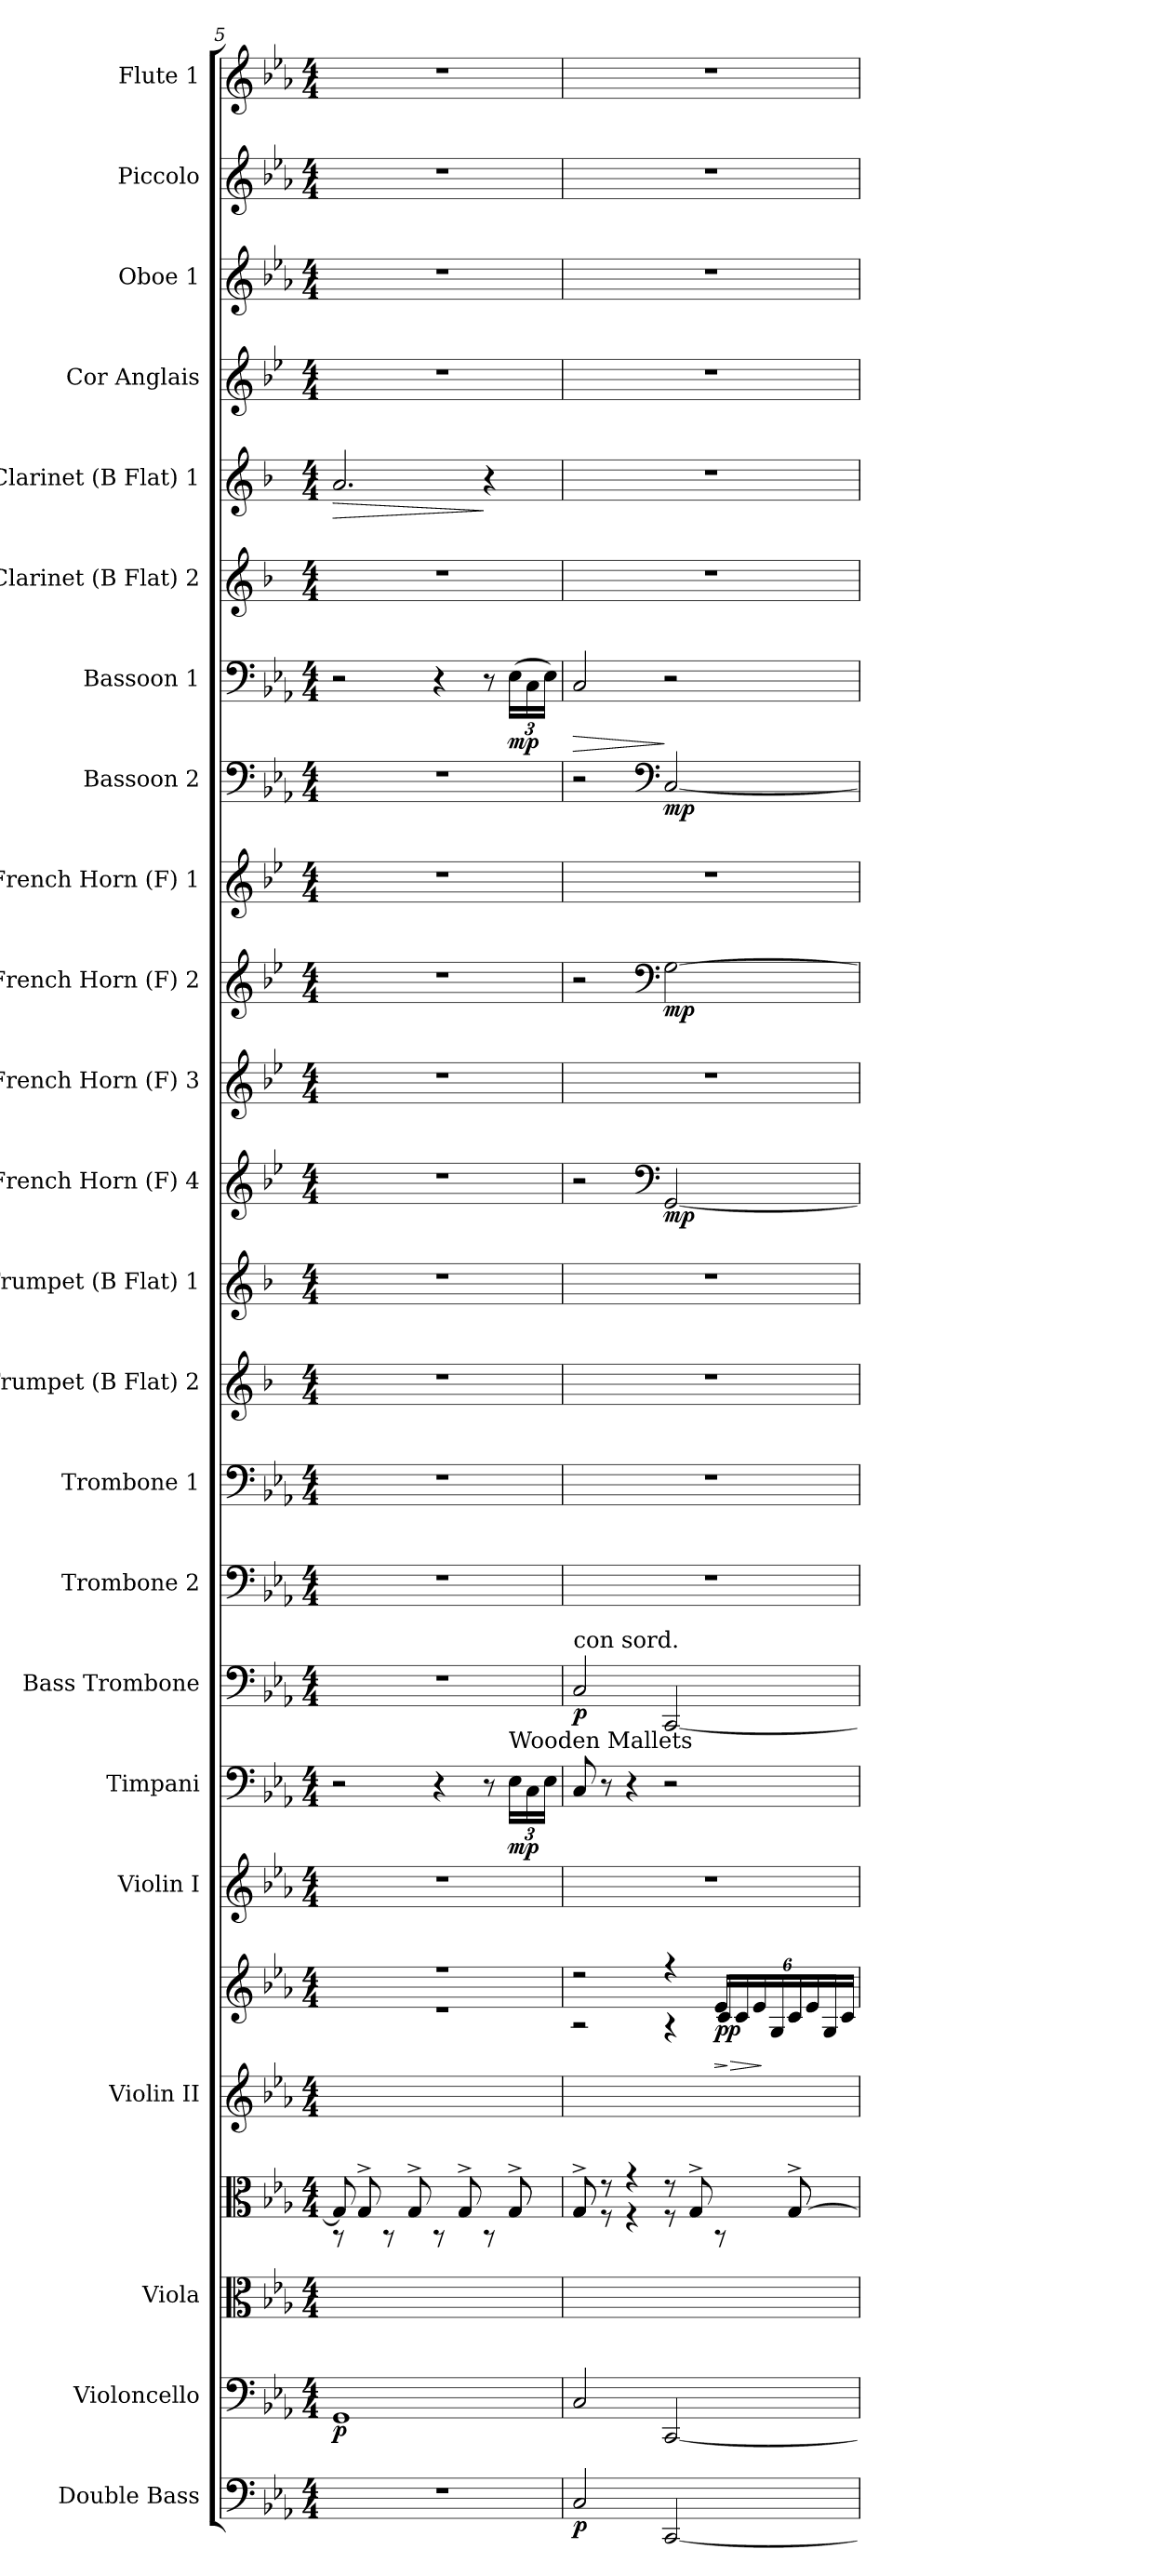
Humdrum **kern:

**kern	**dynam	**kern	**dynam	**kern	**kern	**kern	**kern	**dynam	**kern	**kern	**dynam	**kern	**dynam	**kern	**kern	**kern	**kern	**kern	**dynam	**kern	**kern	**dynam	**kern	**kern	**dynam	**kern	**dynam	**kern	**kern	**dynam	**kern	**kern	**kern	**kern
*part23	*part23	*part22	*part22	*part21	*part21	*part20	*part20	*part20	*part19	*part18	*part18	*part17	*part17	*part16	*part15	*part14	*part13	*part12	*part12	*part11	*part10	*part10	*part9	*part8	*part8	*part7	*part7	*part6	*part5	*part5	*part4	*part3	*part2	*part1
*staff25	*staff25	*staff24	*staff24	*staff23	*staff22	*staff21	*staff20	*staff20/21	*staff19	*staff18	*staff18	*staff17	*staff17	*staff16	*staff15	*staff14	*staff13	*staff12	*staff12	*staff11	*staff10	*staff10	*staff9	*staff8	*staff8	*staff7	*staff7	*staff6	*staff5	*staff5	*staff4	*staff3	*staff2	*staff1
*I"Double Bass	*	*I"Violoncello	*	*I"Viola	*	*I"Violin II	*	*	*I"Violin I	*I"Timpani	*	*I"Bass Trombone	*	*I"Trombone 2	*I"Trombone 1	*I"Trumpet (B Flat) 2	*I"Trumpet (B Flat) 1	*I"French Horn (F) 4	*	*I"French Horn (F) 3	*I"French Horn (F) 2	*	*I"French Horn (F) 1	*I"Bassoon 2	*	*I"Bassoon 1	*	*I"Clarinet (B Flat) 2	*I"Clarinet (B Flat) 1	*	*I"Cor Anglais	*I"Oboe 1	*I"Piccolo	*I"Flute 1
*I'D. B.	*	*I'Vc.	*	*I'Vla	*	*I'Vln II	*	*	*I'Vln I	*I'Timp.	*	*I'B. Tbn.	*	*I'Tbn. 2	*I'Tbn. 1	*I'Tpt (B Flat) 2	*I'Tpt (B Flat) 1	*I'F. Hn (F) 4	*	*I'F. Hn (F) 3	*I'F. Hn (F) 2	*	*I'F. Hn (F) 1	*I'Bsn 2	*	*I'Bsn 1	*	*I'Cl. (B Flat) 2	*I'Cl. (B Flat) 1	*	*I'C. A.	*I'Ob. 1	*I'Picc.	*I'Fl. 1
*clefF4	*	*clefF4	*	*clefC3	*clefC3	*clefG2	*clefG2	*	*clefG2	*clefF4	*	*clefF4	*	*clefF4	*clefF4	*clefG2	*clefG2	*clefG2	*	*clefG2	*clefG2	*	*clefG2	*clefF4	*	*clefF4	*	*clefG2	*clefG2	*	*clefG2	*clefG2	*clefG2	*clefG2
*ITrd7c12	*	*	*	*	*	*	*	*	*	*	*	*	*	*	*	*ITrd1c2	*ITrd1c2	*ITrd4c7	*	*ITrd4c7	*ITrd4c7	*	*ITrd4c7	*	*	*	*	*ITrd1c2	*ITrd1c2	*	*ITrd4c7	*	*ITrd-7c-12	*
*k[b-e-a-]	*	*k[b-e-a-]	*	*k[b-e-a-]	*k[b-e-a-]	*k[b-e-a-]	*k[b-e-a-]	*	*k[b-e-a-]	*k[b-e-a-]	*	*k[b-e-a-]	*	*k[b-e-a-]	*k[b-e-a-]	*k[b-e-a-]	*k[b-e-a-]	*k[b-e-a-]	*	*k[b-e-a-]	*k[b-e-a-]	*	*k[b-e-a-]	*k[b-e-a-]	*	*k[b-e-a-]	*	*k[b-e-a-]	*k[b-e-a-]	*	*k[b-e-a-]	*k[b-e-a-]	*k[b-e-a-]	*k[b-e-a-]
*c:	*	*c:	*	*c:	*c:	*c:	*c:	*	*c:	*c:	*	*c:	*	*c:	*c:	*c:	*c:	*c:	*	*c:	*c:	*	*c:	*c:	*	*c:	*	*c:	*c:	*	*c:	*c:	*c:	*c:
*M4/4	*	*M4/4	*	*M4/4	*M4/4	*M4/4	*M4/4	*	*M4/4	*M4/4	*	*M4/4	*	*M4/4	*M4/4	*M4/4	*M4/4	*M4/4	*	*M4/4	*M4/4	*	*M4/4	*M4/4	*	*M4/4	*	*M4/4	*M4/4	*	*M4/4	*M4/4	*M4/4	*M4/4
=5	=5	=5	=5	=5	=5	=5	=5	=5	=5	=5	=5	=5	=5	=5	=5	=5	=5	=5	=5	=5	=5	=5	=5	=5	=5	=5	=5	=5	=5	=5	=5	=5	=5	=5
*	*	*	*	*	*^	*	*^	*	*	*	*	*	*	*	*	*	*	*	*	*	*	*	*	*	*	*	*	*	*	*	*	*	*	*
!	!	!	!LO:DY:b	!	!	!	!	!	!	!	!	!	!	!	!	!	!	!	!	!	!	!	!	!	!	!	!	!	!	!	!	!LO:HP:b	!	!	!	!
1r	.	1GG	p	1ryy	8G/]	8r	1ryy	1r	1r	.	1r	2r	.	1r	.	1r	1r	1r	1r	1r	.	1r	1r	.	1r	1r	.	2r	.	1r	2.g/	>	1r	1r	1r	1r
.	.	.	.	.	4G^</	8G/	.	.	.	.	.	.	.	.	.	.	.	.	.	.	.	.	.	.	.	.	.	.	.	.	.	.	.	.	.	.
.	.	.	.	.	.	8r	.	.	.	.	.	.	.	.	.	.	.	.	.	.	.	.	.	.	.	.	.	.	.	.	.	.	.	.	.	.
.	.	.	.	.	4G^</	8G/	.	.	.	.	.	.	.	.	.	.	.	.	.	.	.	.	.	.	.	.	.	.	.	.	.	.	.	.	.	.
.	.	.	.	.	.	8r	.	.	.	.	.	4r	.	.	.	.	.	.	.	.	.	.	.	.	.	.	.	4r	.	.	.	.	.	.	.	.
.	.	.	.	.	4G^</	8G/	.	.	.	.	.	.	.	.	.	.	.	.	.	.	.	.	.	.	.	.	.	.	.	.	.	.	.	.	.	.
.	.	.	.	.	.	8r	.	.	.	.	.	8r	.	.	.	.	.	.	.	.	.	.	.	.	.	.	.	8r	.	.	4r	]	.	.	.	.
*	*	*	*	*	*	*	*	*	*	*	*	*Xbrackettup	*	*	*	*	*	*	*	*	*	*	*	*	*	*	*	*Xbrackettup	*	*	*	*	*	*	*	*
!	!	!	!	!	!	!	!	!	!	!	!	!LO:TX:a:t=Wooden Mallets	!	!	!	!	!	!	!	!	!	!	!	!	!	!	!	!	!	!	!	!	!	!	!	!
!	!	!	!	!	!	!	!	!	!	!	!	!	!LO:DY:b	!	!	!	!	!	!	!	!	!	!	!	!	!	!	!	!LO:DY:b	!	!	!	!	!	!	!
.	.	.	.	.	8G^</	8G/	.	.	.	.	.	24E-\LL	mp	.	.	.	.	.	.	.	.	.	.	.	.	.	.	(24E-\LL	mp	.	.	.	.	.	.	.
.	.	.	.	.	.	.	.	.	.	.	.	24C\	.	.	.	.	.	.	.	.	.	.	.	.	.	.	.	24C\	.	.	.	.	.	.	.	.
.	.	.	.	.	.	.	.	.	.	.	.	24E-\JJ	.	.	.	.	.	.	.	.	.	.	.	.	.	.	.	24E-\JJ)	.	.	.	.	.	.	.	.
=6	=6	=6	=6	=6	=6	=6	=6	=6	=6	=6	=6	=6	=6	=6	=6	=6	=6	=6	=6	=6	=6	=6	=6	=6	=6	=6	=6	=6	=6	=6	=6	=6	=6	=6	=6	=6
*	*	*	*	*	*	*^	*	*	*	*	*	*	*	*	*	*	*	*	*	*	*	*	*	*	*	*	*	*	*	*	*	*	*	*	*	*
!	!	!	!	!	!	!	!	!	!	!	!	!	!	!	!LO:TX:a:color=#000000:t=con sord.	!	!	!	!	!	!	!	!	!	!	!	!	!	!	!	!	!	!	!	!	!	!
!	!LO:DY:b	!	!	!	!	!	!	!	!	!	!	!	!	!	!	!LO:DY:b	!	!	!	!	!	!	!	!	!	!	!	!	!	!LO:HP:b	!	!	!	!	!	!	!
2CC/	p	2C/	.	1ryy	8G^</	2ryy	8G/	1ryy	2r	2r	.	1r	8C/	.	2C/	p	1r	1r	1r	1r	2r	.	1r	2r	.	1r	2r	.	2C/	>	1r	1r	.	1r	1r	1r	1r
.	.	.	.	.	8r	.	8r	.	.	.	.	.	8r	.	.	.	.	.	.	.	.	.	.	.	.	.	.	.	.	.	.	.	.	.	.	.	.
.	.	.	.	.	4r	.	4r	.	.	.	.	.	4r	.	.	.	.	.	.	.	.	.	.	.	.	.	.	.	.	.	.	.	.	.	.	.	.
*	*	*	*	*	*	*	*	*	*	*	*	*	*	*	*	*	*	*	*	*	*clefF4	*	*	*clefF4	*	*	*clefF4	*	*	*	*	*	*	*	*	*	*
!	!	!	!	!	!	!	!	!	!	!	!	!	!	!	!	!	!	!	!	!	!	!LO:DY:b	!	!	!LO:DY:b	!	!	!LO:DY:b	!	!	!	!	!	!	!	!	!
[<2CCC/	.	[<2CC/	.	.	8r	8r	2ryy	.	4r	4r	.	.	2r	.	[<2CC/	.	.	.	.	.	[<2CC/	mp	.	[>2C\	mp	.	[<2C/	mp	2r	]	.	.	.	.	.	.	.
.	.	.	.	.	4G^</	8G/	.	.	.	.	.	.	.	.	.	.	.	.	.	.	.	.	.	.	.	.	.	.	.	.	.	.	.	.	.	.	.
*	*	*	*	*	*	*	*	*	*Xbrackettup	*	*	*	*	*	*	*	*	*	*	*	*	*	*	*	*	*	*	*	*	*	*	*	*	*	*	*	*
!	!	!	!	!	!	!	!	!	!	!	!LO:HP:b	!	!	!	!	!	!	!	!	!	!	!	!	!	!	!	!	!	!	!	!	!	!	!	!	!	!
!	!	!	!	!	!	!	!	!	!	!	!LO:DY:n=1:b	!	!	!	!	!	!	!	!	!	!	!	!	!	!	!	!	!	!	!	!	!	!	!	!	!	!
!	!	!	!	!	!	!	!	!	!	!	!LO:DY:n=2:b	!	!	!	!	!	!	!	!	!	!	!	!	!	!	!	!	!	!	!	!	!	!	!	!	!	!
.	.	.	.	.	.	8r	.	.	24e-/LL	16c/LL	> p p	.	.	.	.	.	.	.	.	.	.	.	.	.	.	.	.	.	.	.	.	.	.	.	.	.	.
!	!	!	!	!	!	!	!	!	!	!	!LO:HP:n=1:b	!	!	!	!	!	!	!	!	!	!	!	!	!	!	!	!	!	!	!	!	!	!	!	!	!	!
.	.	.	.	.	.	.	.	.	24c/	.	] >	.	.	.	.	.	.	.	.	.	.	.	.	.	.	.	.	.	.	.	.	.	.	.	.	.	.
.	.	.	.	.	.	.	.	.	.	16e-/	.	.	.	.	.	.	.	.	.	.	.	.	.	.	.	.	.	.	.	.	.	.	.	.	.	.	.
.	.	.	.	.	.	.	.	.	24G/	.	]	.	.	.	.	.	.	.	.	.	.	.	.	.	.	.	.	.	.	.	.	.	.	.	.	.	.
.	.	.	.	.	[8G^</	8G/	.	.	24c/	16c/	.	.	.	.	.	.	.	.	.	.	.	.	.	.	.	.	.	.	.	.	.	.	.	.	.	.	.
.	.	.	.	.	.	.	.	.	24e-/	.	.	.	.	.	.	.	.	.	.	.	.	.	.	.	.	.	.	.	.	.	.	.	.	.	.	.	.
.	.	.	.	.	.	.	.	.	.	16G/JJ	.	.	.	.	.	.	.	.	.	.	.	.	.	.	.	.	.	.	.	.	.	.	.	.	.	.	.
.	.	.	.	.	.	.	.	.	24c/JJ	.	.	.	.	.	.	.	.	.	.	.	.	.	.	.	.	.	.	.	.	.	.	.	.	.	.	.	.
*	*	*	*	*	*v	*v	*v	*	*v	*v	*	*	*	*	*	*	*	*	*	*	*	*	*	*	*	*	*	*	*	*	*	*	*	*	*	*	*
=	=	=	=	=	=	=	=	=	=	=	=	=	=	=	=	=	=	=	=	=	=	=	=	=	=	=	=	=	=	=	=	=	=	=
*-	*-	*-	*-	*-	*-	*-	*-	*-	*-	*-	*-	*-	*-	*-	*-	*-	*-	*-	*-	*-	*-	*-	*-	*-	*-	*-	*-	*-	*-	*-	*-	*-	*-	*-
